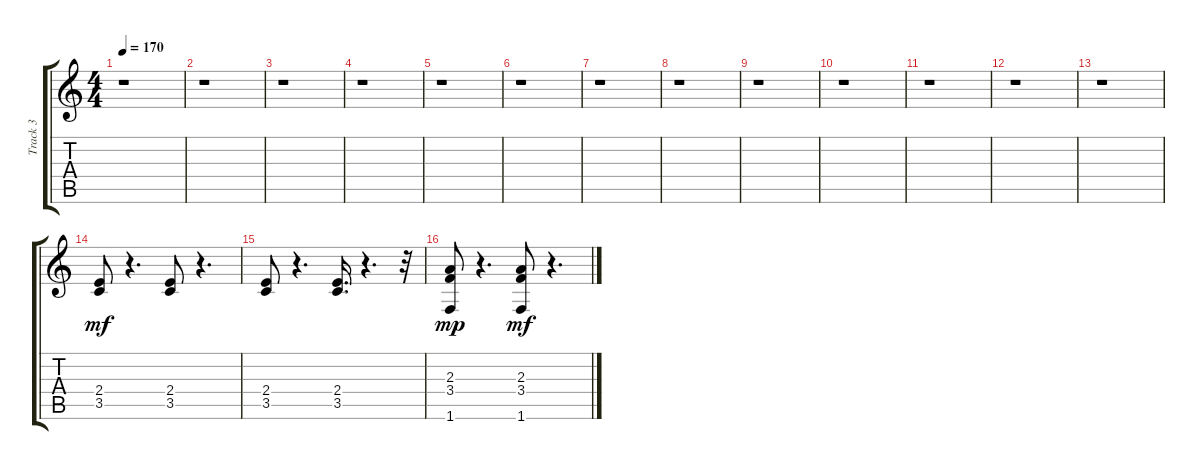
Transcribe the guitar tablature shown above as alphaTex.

\track ("Track 3" "Track 3") {instrument acousticguitarsteel}
\staff {score tabs}
\tuning (E4 B3 G3 D3 A2 E2) {hide}
\ts (4 4)
\tempo 170
\clef g2
\ks c
r.1{dy f} |
r.1 |
r.1 |
r.1 |
r.1 |
r.1 |
r.1 |
r.1 |
r.1 |
r.1 |
r.1 |
r.1 |
r.1 |
(2.4 3.5).8{dy mf} r.4{d} (2.4 3.5).8 r.4{d} |
(2.4 3.5).8 r.4{d} (2.4 3.5).16{d} r.4{d} r.32 |
(2.3 3.4 1.6).8{dy mp} r.4{d} (2.3 3.4 1.6).8{dy mf} r.4{d}
